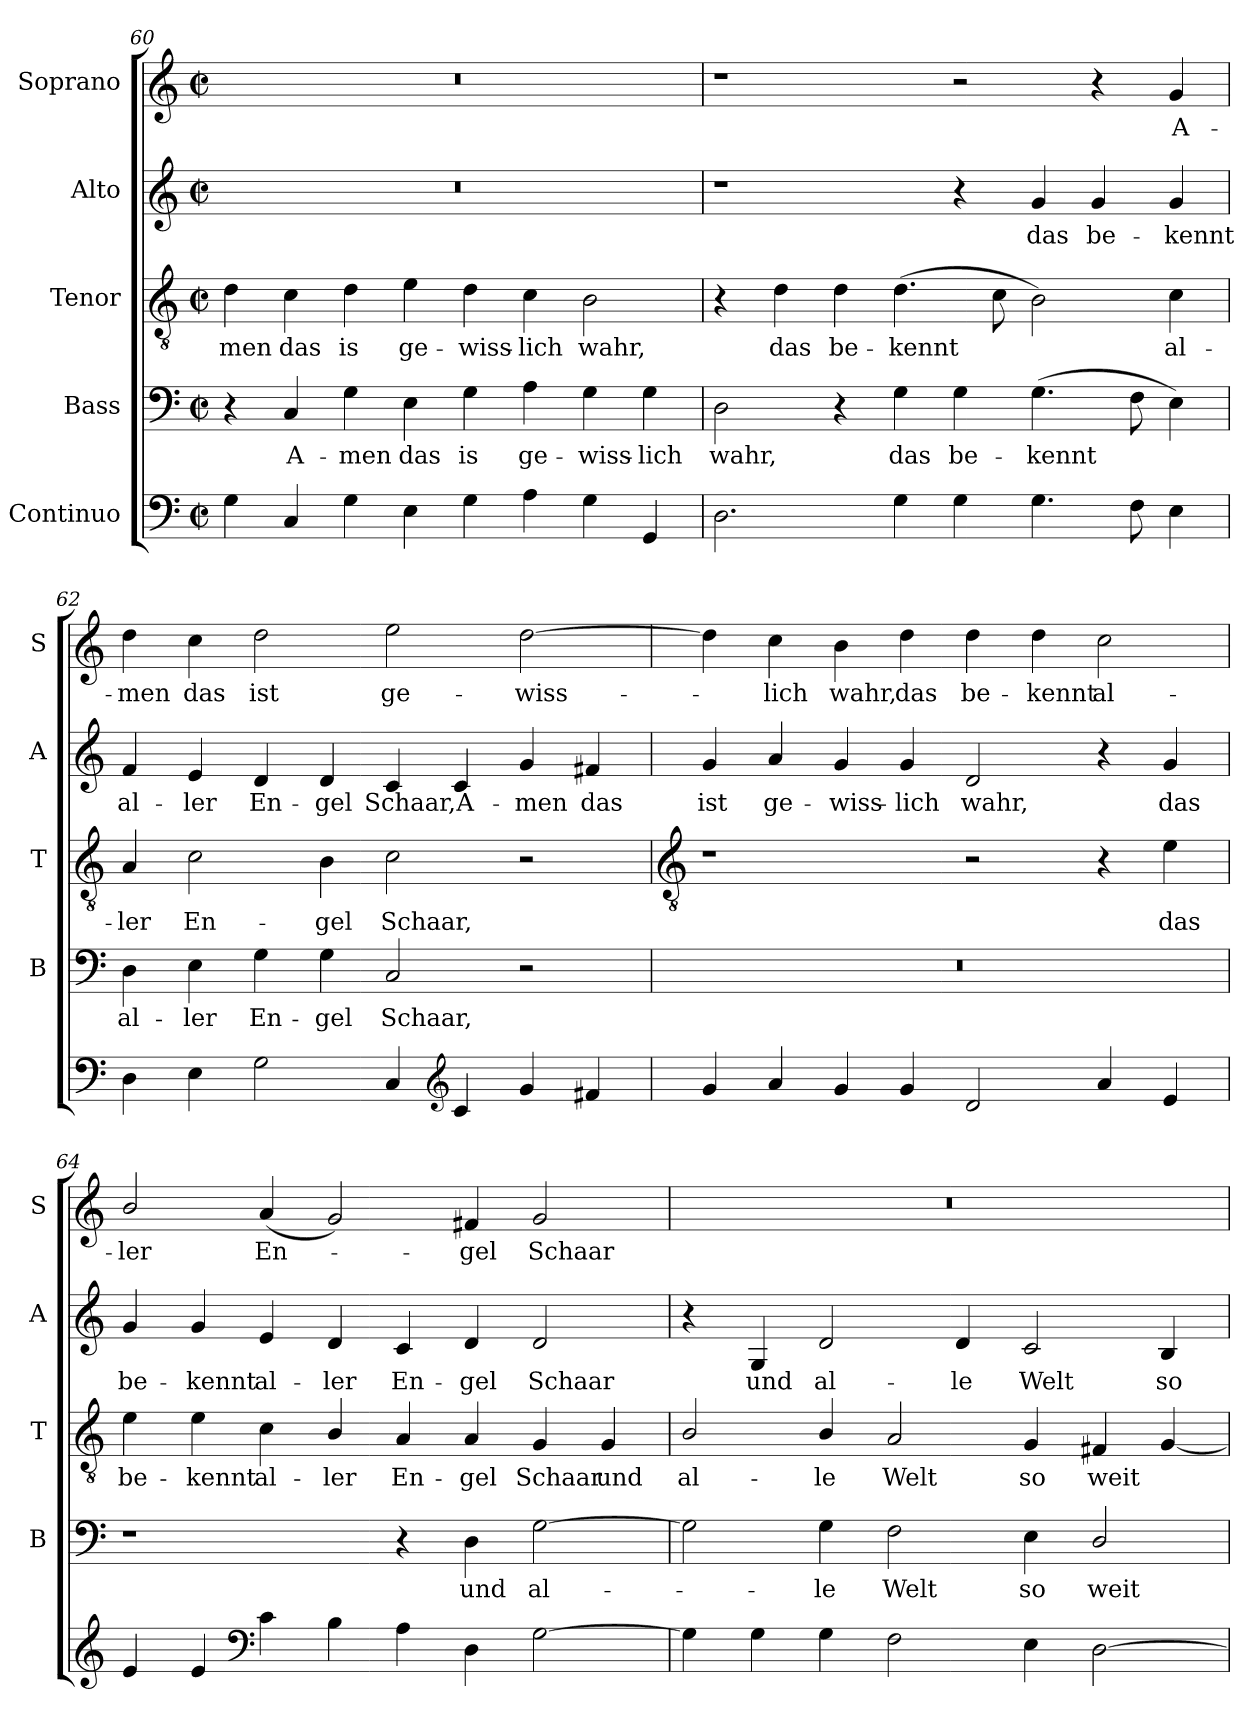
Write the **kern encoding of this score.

**kern	**kern	**text	**kern	**text	**kern	**text	**kern	**text
*part5	*part4	*part4	*part3	*part3	*part2	*part2	*part1	*part1
*staff5	*staff4	*staff4	*staff3	*staff3	*staff2	*staff2	*staff1	*staff1
*I"Continuo	*I"Bass	*	*I"Tenor	*	*I"Alto	*	*I"Soprano	*
*	*I'B	*	*I'T	*	*I'A	*	*I'S	*
!!LO:LB:g=z
*clefF4	*clefF4	*	*clefGv2	*	*clefG2	*	*clefG2	*
*k[]	*k[]	*	*k[]	*	*k[]	*	*k[]	*
*C:	*C:	*	*C:	*	*C:	*	*C:	*
*M4/2	*M4/2	*	*M4/2	*	*M4/2	*	*M4/2	*
*met(c|)	*met(c|)	*	*met(c|)	*	*met(c|)	*	*met(c|)	*
=60	=60	=60	=60	=60	=60	=60	=60	=60
!	!	!	!	!LO:LY:b	!	!	!	!
4G	4r	.	4d	-men	0r	.	0r	.
!	!	!LO:LY:b	!	!LO:LY:b	!	!	!	!
4C	4C	A-	4c	das	.	.	.	.
!	!	!LO:LY:b	!	!LO:LY:b	!	!	!	!
4G	4G	-men	4d	is	.	.	.	.
!	!	!LO:LY:b	!	!LO:LY:b	!	!	!	!
4E	4E	das	4e	ge-	.	.	.	.
!	!	!LO:LY:b	!	!LO:LY:b	!	!	!	!
4G	4G	is	4d	-wiss-	.	.	.	.
!	!	!LO:LY:b	!	!LO:LY:b	!	!	!	!
4A	4A	ge-	4c	-lich	.	.	.	.
!	!	!LO:LY:b	!	!LO:LY:b	!	!	!	!
4G	4G	-wiss-	2B	wahr,	.	.	.	.
!	!	!LO:LY:b	!	!	!	!	!	!
4GG	4G	-lich	.	.	.	.	.	.
=61	=61	=61	=61	=61	=61	=61	=61	=61
!	!	!LO:LY:b	!	!	!	!	!	!
2.D	2D	wahr,	4r	.	1r	.	1r	.
!	!	!	!	!LO:LY:b	!	!	!	!
.	.	.	4d	das	.	.	.	.
!	!	!	!	!LO:LY:b	!	!	!	!
.	4r	.	4d	be-	.	.	.	.
!	!	!LO:LY:b	!	!LO:LY:b	!	!	!	!
4G	4G	das	(>4.d	-kennt	.	.	.	.
!	!	!LO:LY:b	!	!	!	!	!	!
4G	4G	be-	.	.	4r	.	2r	.
.	.	.	8c	.	.	.	.	.
!	!	!LO:LY:b	!	!	!	!LO:LY:b	!	!
4.G	(>4.G	-kennt	2B)	.	4g	das	.	.
!	!	!	!	!	!	!LO:LY:b	!	!
.	.	.	.	.	4g	be-	4r	.
8F	8F	.	.	.	.	.	.	.
!	!	!	!	!LO:LY:b	!	!LO:LY:b	!	!LO:LY:b
4E	4E)	.	4c	al-	4g	-kennt	4g	A-
=62	=62	=62	=62	=62	=62	=62	=62	=62
!	!	!LO:LY:b	!	!LO:LY:b	!	!LO:LY:b	!	!LO:LY:b
4D	4D	al-	4A	-ler	4f	al-	4dd	-men
!	!	!LO:LY:b	!	!LO:LY:b	!	!LO:LY:b	!	!LO:LY:b
4E	4E	-ler	2c	En-	4e	-ler	4cc	das
!	!	!LO:LY:b	!	!	!	!LO:LY:b	!	!LO:LY:b
2G	4G	En-	.	.	4d	En-	2dd	ist
!	!	!LO:LY:b	!	!LO:LY:b	!	!LO:LY:b	!	!
.	4G	-gel	4B	-gel	4d	-gel	.	.
!	!	!LO:LY:b	!	!LO:LY:b	!	!LO:LY:b	!	!LO:LY:b
4C	2C	Schaar,	2c	Schaar,	4c	Schaar,	2ee	ge-
*clefG2	*	*	*	*	*	*	*	*
!	!	!	!	!	!	!LO:LY:b	!	!
4c	.	.	.	.	4c	A-	.	.
!	!	!	!	!	!	!LO:LY:b	!	!LO:LY:b
4g	2r	.	2r	.	4g	-men	[2dd	-wiss-
!	!	!	!	!	!	!LO:LY:b	!	!
4f#X	.	.	.	.	4f#X	das	.	.
!!LO:LB:g=z
=63	=63	=63	=63	=63	=63	=63	=63	=63
*	*	*	*clefGv2	*	*	*	*	*
!	!	!	!	!	!	!LO:LY:b	!	!
4g	0r	.	1r	.	4g	ist	4dd]	.
!	!	!	!	!	!	!LO:LY:b	!	!LO:LY:b
4a	.	.	.	.	4a	ge-	4cc	lich
!	!	!	!	!	!	!LO:LY:b	!	!LO:LY:b
4g	.	.	.	.	4g	-wiss-	4b	wahr,
!	!	!	!	!	!	!LO:LY:b	!	!LO:LY:b
4g	.	.	.	.	4g	-lich	4dd	das
!	!	!	!	!	!	!LO:LY:b	!	!LO:LY:b
2d	.	.	2r	.	2d	wahr,	4dd	be-
!	!	!	!	!	!	!	!	!LO:LY:b
.	.	.	.	.	.	.	4dd	-kennt
!	!	!	!	!	!	!	!	!LO:LY:b
4a	.	.	4r	.	4r	.	2cc	al-
!	!	!	!	!LO:LY:b	!	!LO:LY:b	!	!
4e	.	.	4e	das	4g	das	.	.
=64	=64	=64	=64	=64	=64	=64	=64	=64
!	!	!	!	!LO:LY:b	!	!LO:LY:b	!	!LO:LY:b
4e	1r	.	4e	be-	4g	be-	2b/	-ler
!	!	!	!	!LO:LY:b	!	!LO:LY:b	!	!
4e	.	.	4e	-kennt	4g	-kennt	.	.
*clefF4	*	*	*	*	*	*	*	*
!	!	!	!	!LO:LY:b	!	!LO:LY:b	!	!LO:LY:b
4c	.	.	4c	al-	4e	al-	(<4a	En-
!	!	!	!	!LO:LY:b	!	!LO:LY:b	!	!
4B	.	.	4B/	-ler	4d	-ler	2g)	.
!	!	!	!	!LO:LY:b	!	!LO:LY:b	!	!
4A	4r	.	4A	En-	4c	En-	.	.
!	!	!LO:LY:b	!	!LO:LY:b	!	!LO:LY:b	!	!LO:LY:b
4D	4D	und	4A	-gel	4d	-gel	4f#X	gel
!	!	!LO:LY:b	!	!LO:LY:b	!	!LO:LY:b	!	!LO:LY:b
[2G	[2G	al-	4G	Schaar	2d	Schaar	2g	Schaar
!	!	!	!	!LO:LY:b	!	!	!	!
.	.	.	4G	und	.	.	.	.
=65	=65	=65	=65	=65	=65	=65	=65	=65
!	!	!	!	!LO:LY:b	!	!	!	!
4G]	2G]	.	2B/	al-	4r	.	0r	.
!	!	!	!	!	!	!LO:LY:b	!	!
4G	.	.	.	.	4G	und	.	.
!	!	!LO:LY:b	!	!LO:LY:b	!	!LO:LY:b	!	!
4G	4G	le	4B/	-le	2d	al-	.	.
!	!	!LO:LY:b	!	!LO:LY:b	!	!	!	!
2F	2F	Welt	2A	Welt	.	.	.	.
!	!	!	!	!	!	!LO:LY:b	!	!
.	.	.	.	.	4d	-le	.	.
!	!	!LO:LY:b	!	!LO:LY:b	!	!LO:LY:b	!	!
4E	4E	so	4G	so	2c	Welt	.	.
!	!	!LO:LY:b	!	!LO:LY:b	!	!	!	!
[2D	2D/	weit	4F#X	weit	.	.	.	.
!	!	!	!	!	!	!LO:LY:b	!	!
.	.	.	[4G	.	4B	so	.	.
=	=	=	=	=	=	=	=	=
*-	*-	*-	*-	*-	*-	*-	*-	*-
